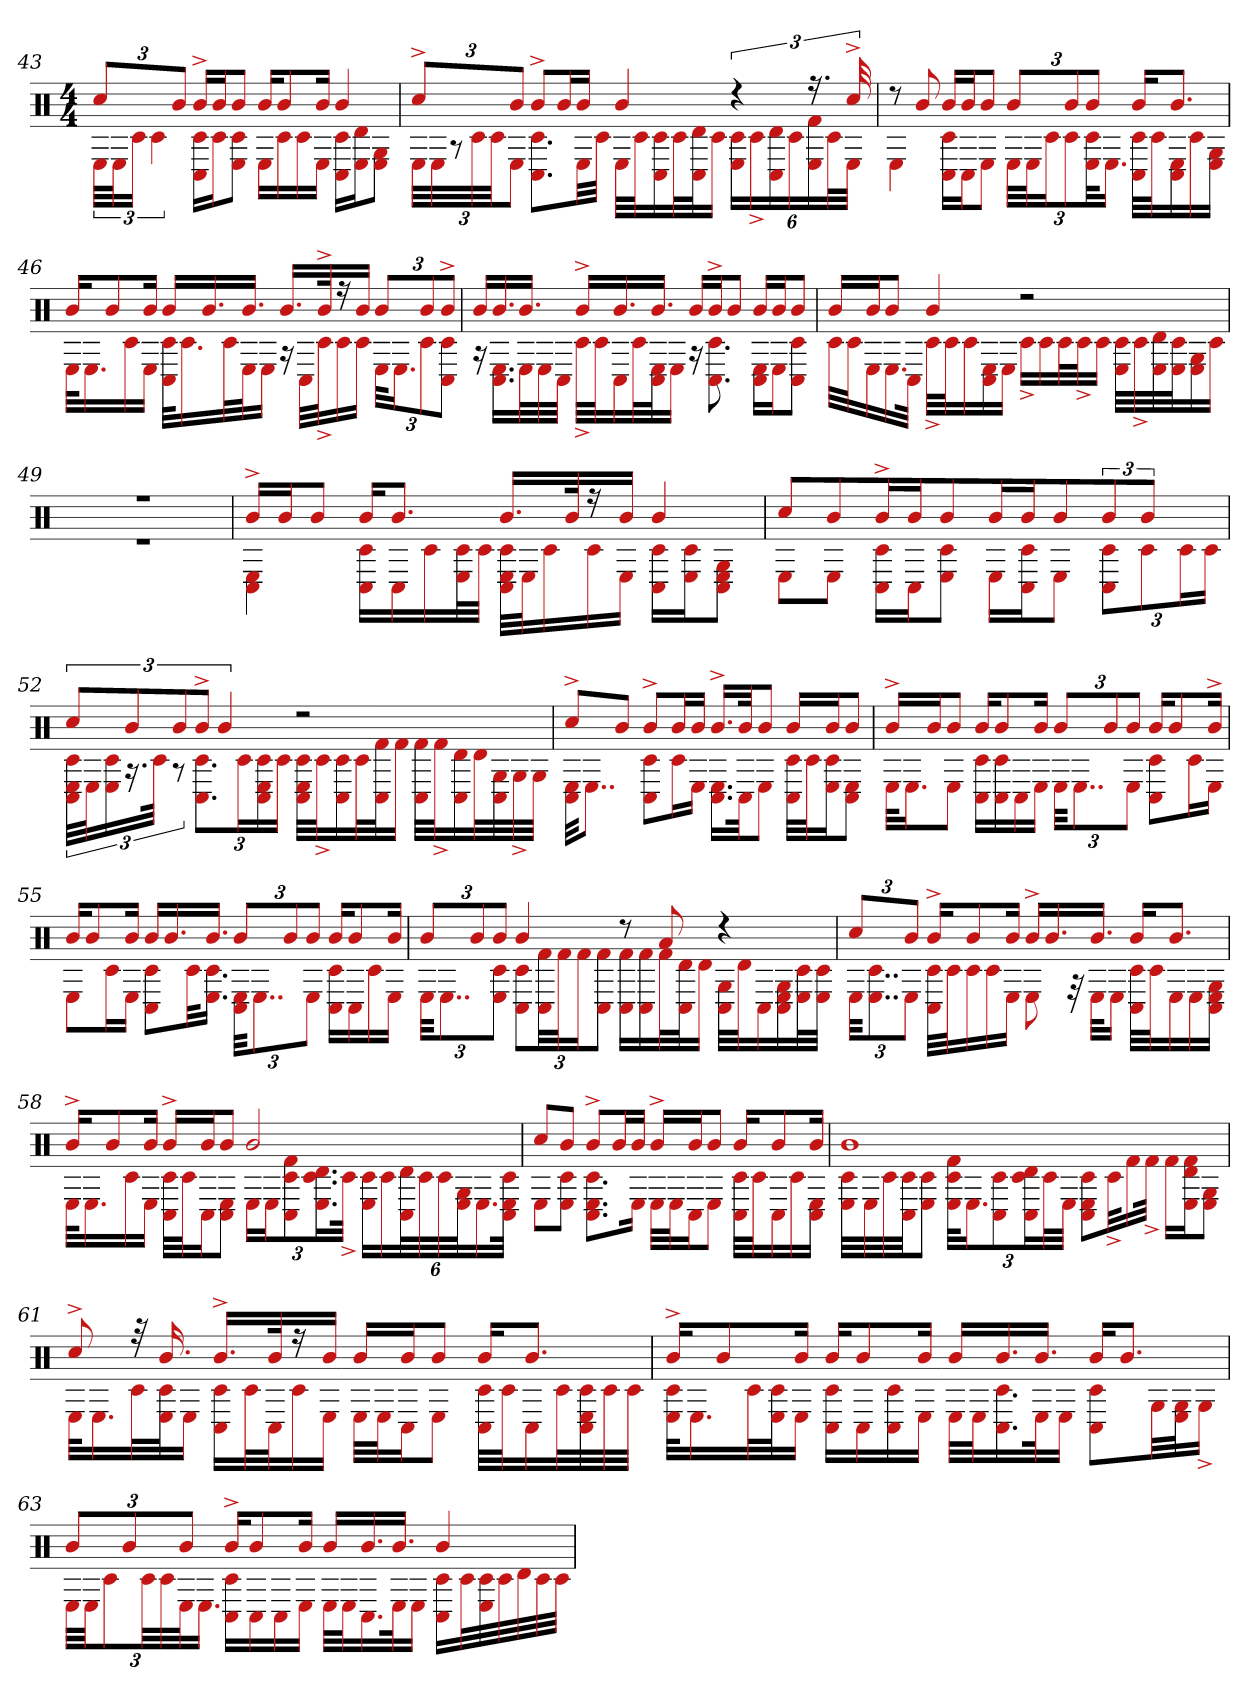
**kern
*part1
*staff1
*clefX
*k[]
*M4/4
=43
*^
6cc#	48ELLL
.	48EJ
.	24c#JJ
.	6c#
12bJ	.
16b^LL	16C# 16c#LL
16bJ	16c#J
8bJ	8c# 8EJ
16bKL	16ELL
8b	16c#
.	16c#
16bJk	16EJJ
4b	16C# 16c#LL
.	16d 16EJ
.	8G 8EJ
=44	=44
6cc#^	48ELLL
.	48E
.	12r
.	48c#
.	48c#JJ
12bJ	12EJ
8b^L	8.C# 8.c#L
16bL	.
16bJJ	32ELL
.	32c#JJJ
4b	32ELLL
.	32c#J
.	16c# 16C#
.	32c#L
.	32C# 32dJ
.	16c#JJ
6r	24c# 24ELL
.	24c#^
.	24C# 24d
.	24c#
24.r	24E 24f#
.	48c#L
48cc#^	48EJJJ
=45	=45
8r	4E
8b	.
16bLL	16C# 16c#LL
16bJ	16C#J
8bJ	8EJ
12bL	48ELLL
.	48EJ
.	24c#J
12b	12c#
12bJ	48E 48c#kL
.	24.EJJ
16bKL	32C# 32c#LLL
.	32c#J
8.bJ	16C# 16E
.	16c#
.	16G 16EJJ
=46	=46
16bKL	32EKLL
.	16.E
8b	.
.	16c#
16bJk	16EJJ
16bLL	32C# 32c#KLL
.	16.c#
16.b	.
.	32c#L
16.bJJ	32EJ
.	16EJJ
16.bLL	16r
.	32C#LLL
32b^k	32c#^J
16r	16c#
16bJJ	16c#JJ
12bL	48EKLL
.	24.EJ
12b	12c#
12b^J	12C# 12c#J
=47	=47
16bLL	16r
16.b	16.C# 16.ELL
16.bJJ	32EL
.	32E
.	32C#JJJ
16b^LL	32c#^LLL
.	32c#J
16.b	16C#
.	32c#L
16.bJJ	32E 32C#J
.	16EJJ
16bLL	16r
16b^J	8.C# 8.c#
8bJ	.
16bLL	16C# 16ELL
16bJ	16EJ
8bJ	8C# 8c#J
=48	=48
16bLL	32c#LLL
.	32c#J
16bJ	16E
8bJ	16.E
.	32C#JJk
4b	32c#^LLL
.	32c#J
.	16c#
.	16E 16C#
.	16EJJ
2r	16c#^LL
.	16c#
.	32c#L
.	32c#^J
.	16c#JJ
.	32c# 32ELLL
.	32c#^
.	32E 32d
.	32E 32c#J
.	16E 16G
.	16c#JJ
=49	=49
1r	1r
=50	=50
16b^LL	4C# 4E
16bJ	.
8bJ	.
16bKL	16C# 16c#LL
8.bJ	16C#
.	16c#
.	32E 32c#L
.	32c#JJJ
16.bLL	32c# 32E 32C#LLL
.	32EJ
.	16c#
32bk	.
16r	16c#
16bJJ	16EJJ
4b	16C# 16c#LL
.	16c# 16EJ
.	8G 8C# 8EJ
=51	=51
8cc#L	8EL
8bJ	8EJ
16b^LL	16C# 16c#LL
16bJ	16C#J
8bJ	8c# 8EJ
16bLL	16ELL
16bJ	16C# 16c#J
8bJ	8EJ
12bJ	12C# 12c#L
6b	12c#
.	24c#L
.	24c#JJ
=52	=52
12cc#L	48C# 48c# 48ELLL
.	48EJ
.	24E 24c#
12b	24.r
.	48c#JJk
12bJ	12r
12b^J	12.C# 12.c#L
6b	.
.	24c#L
.	24C# 24E 24c#
.	24c#JJ
2r	32C# 32E 32c#LLL
.	32c#^J
.	16C# 16c#
.	32c#L
.	32f# 32C#J
.	16f#JJ
.	32f# 32C#LLL
.	32f#^J
.	16C# 16d
.	32dL
.	32C# 32G
.	32G^
.	32GJJJ
=53	=53
8cc#^L	32E 32C#KKL
.	8..EJ
8bJ	.
8b^L	8C# 8c#L
16bL	16c#L
16bJJ	16EJJ
16.b^LL	16.C# 16.ELL
32bJk	32C#Jk
8bJ	8EJ
16bLL	32C# 32c#LLL
.	32c#J
16bJ	16c# 16EJ
8bJ	8C# 8EJ
=54	=54
16b^LL	32EKLL
.	16.EJ
16bJ	.
8bJ	8EJ
16bKL	16C# 16c#LL
8b	16C# 16c#
.	16C#
16bJk	16EJJ
12bL	48EKKL
.	12..E
12b	.
12bJ	12EJ
16bKL	8C# 8c#L
8b	.
.	16c#L
16b^Jk	16EJJ
=55	=55
16bKL	8EL
8b	.
.	16c#L
16bJk	16EJJ
16bLL	8C# 8c#L
16.b	.
.	32c#kL
16.bJJ	16.c# 16.EJJ
12bL	48C# 48EKKL
.	12..E
12b	.
12bJ	12EJ
16bKL	16C# 16c#LL
8b	16C#
.	16c#
16bJk	16EJJ
=56	=56
12bL	48EKKL
.	12..E
12b	.
12bJ	12c# 12EJ
4b	12C# 12c#L
.	48C# 48f#LL
.	48f#J
.	24f#J
.	12f# 12C#J
8r	16f# 16C#LL
.	16C# 16f#
8a	32f#L
.	32C# 32dJ
.	16dJJ
4r	32C# 32GLLL
.	32dJ
.	16C#
.	16G 16E 16C#
.	32E 32c#L
.	32c# 32EJJJ
=57	=57
6cc#	48EKKL
.	12..E 12..c#
12bJ	12EJ
16b^KL	32C# 32c#LLL
.	32c#J
8b	16c#
.	16c#
16bJk	16EJJ
16b^LL	8E
16.b	.
.	32r
16.bJJ	32EKLL
.	16EJJ
16bKL	32C# 32c#LLL
.	32c#J
8.bJ	16E
.	16E
.	16C# 16G 16EJJ
=58	=58
16b^KL	32EKLL
.	16.E
8b	.
.	16c#
16bJk	16EJJ
16b^LL	32C# 32c#LLL
.	32c#J
16bJ	16C#J
8bJ	8C# 8EJ
2b	24ELL
.	24EJ
.	12C# 12f# 12c#
.	24.d 24.E 24.c#L
.	48c#^JJk
.	24E 24c#LL
.	24c#
.	48C# 48dL
.	48c#
.	48c#
.	48E 48GJ
.	24.E
.	48C# 48E 48c#JJk
=59	=59
8cc#L	8EL
8bJ	8c# 8EJ
8b^L	8.E 8.C# 8.c#L
16bL	.
16bJJ	16EJk
16b^LL	32ELLL
.	32EJ
16bJ	16C#J
8bJ	8EJ
16bKL	32C# 32c#LLL
.	32c#J
8b	16C#
.	16c#
16bJk	16C# 16EJJ
=60	=60
1b	32c# 32ELLL
.	32E
.	32c#
.	32C# 32c#JJ
.	8E 8c#J
.	48f# 48E 48c#KLL
.	24.EJ
.	12C# 12c#
.	24C# 24d 24c#L
.	48c#L
.	48EJJJ
.	8C# 8E 8c#L
.	32c#^kL
.	16f#
.	32f#^JJk
.	16f#LL
.	16E 16f# 16dJ
.	8G 8EJ
=61	=61
8cc#^	32EKLL
.	16.E
32r	32c#L
16.b	32c# 32EJ
.	16EJJ
16.b^LL	16C# 16c#LL
.	32c#L
32bk	32C#J
16r	16c#
16bJJ	16EJJ
16bLL	32ELLL
.	32EJ
16bJ	16C#J
8bJ	8EJ
16bKL	32C# 32c#LLL
.	32c#J
8.bJ	16C#
.	32c#L
.	32C# 32E 32c#
.	32c#
.	32c#JJJ
=62	=62
16b^KL	32c# 32EKLL
.	16.E
8b	.
.	32c#L
.	32c# 32EJ
16bJk	16EJJ
16bKL	16C# 16c#LL
8b	16C#
.	16C# 16c#
16bJk	16EJJ
16bLL	32ELLL
.	32EJ
16.b	16.c# 16.C#
16.bJJ	32Ek
.	16EJJ
16bKL	8C# 8c#L
8.bJ	.
.	32GLL
.	32E 32GJ
.	16G^JJ
=63	=63
12bL	48ELLL
.	48EJJ
.	12c#
12b	.
.	48c#LL
.	48c#
12bJ	48EJ
.	24.EJJ
16b^KL	16C# 16c#LL
8b	16C#
.	16C#
16bJk	16EJJ
16bLL	32ELLL
.	32EJ
16.b	16.C#
16.bJJ	32Ek
.	16EJJ
4b	16C# 16c#LL
.	32c#L
.	32E 32c#
.	32c#
.	32d
.	32c#
.	32c#JJJ
*v	*v
=
*-
